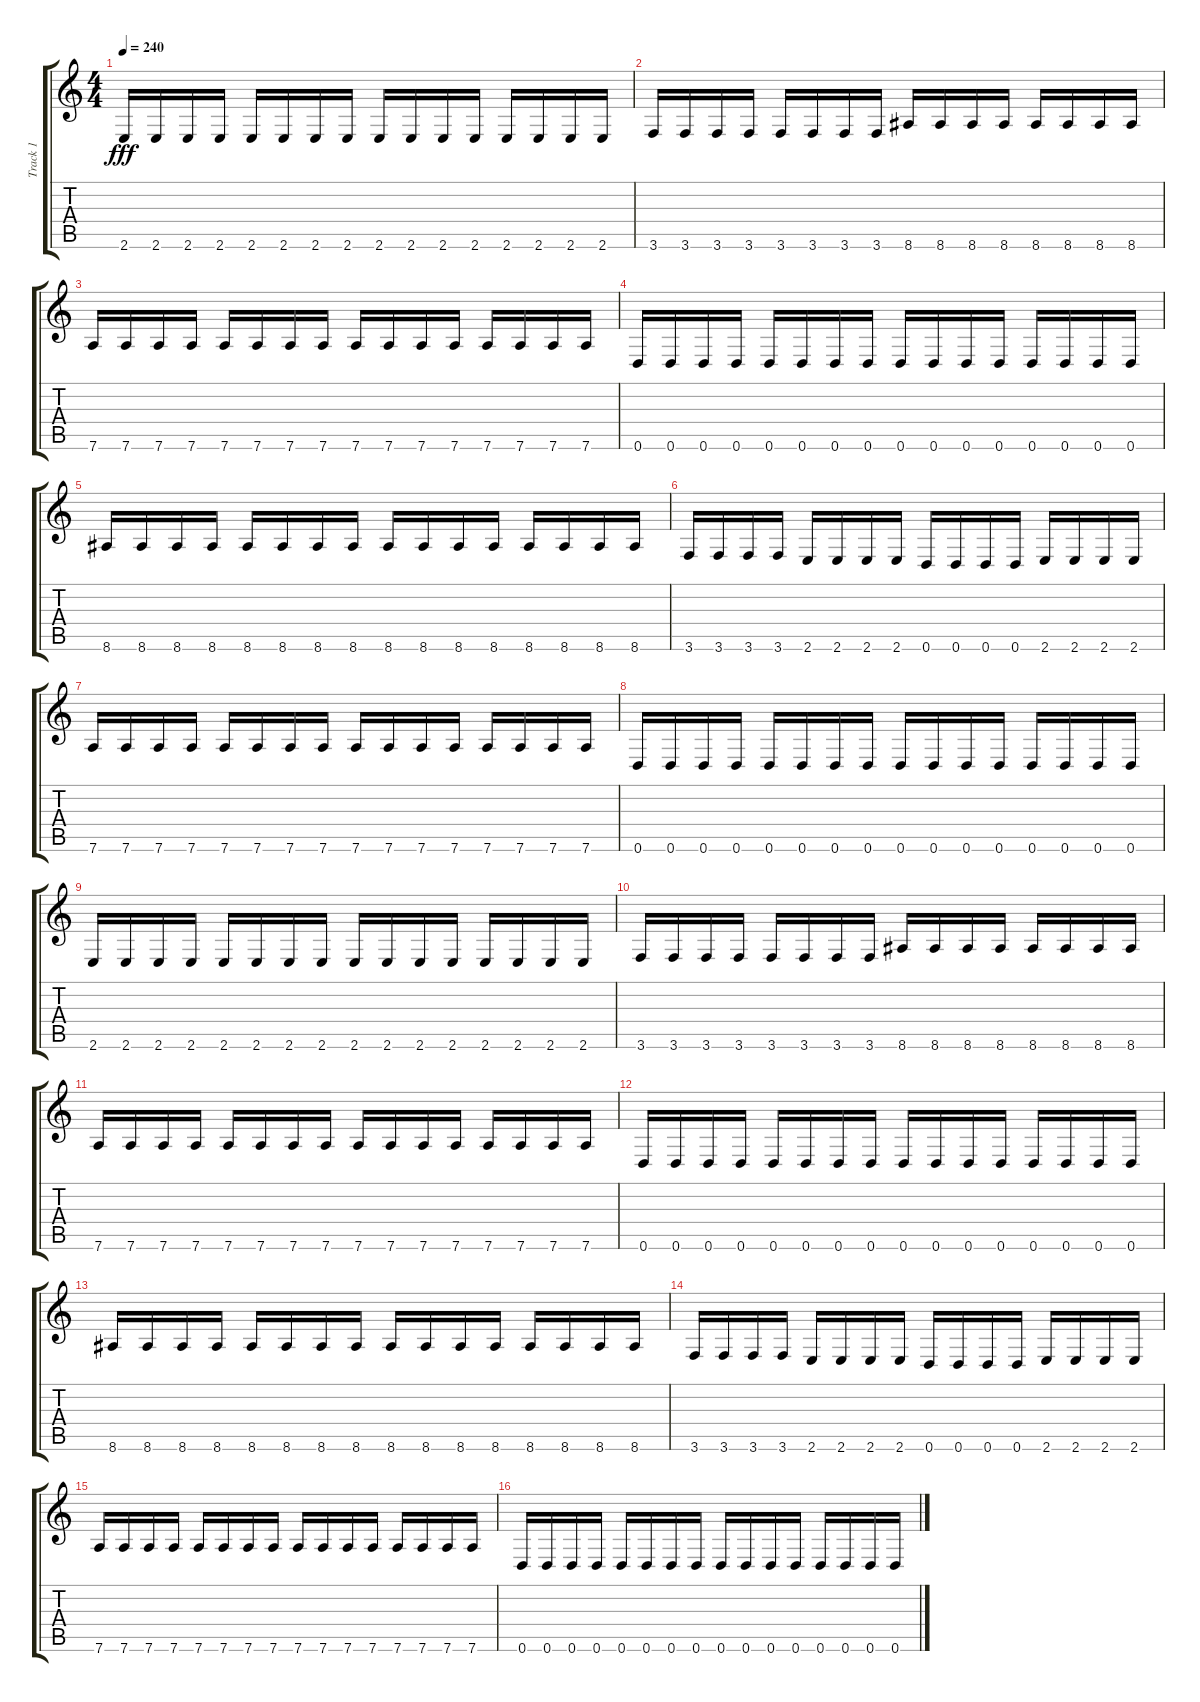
\track ("Track 1" "Track 1") {instrument distortionguitar}
\staff {score tabs}
\tuning (E4 B3 G3 D3 A2 D2) {hide}
\ts (4 4)
\tempo 240
\clef g2
\ks c
2.6.16{dy fff} 2.6.16 2.6.16 2.6.16 2.6.16 2.6.16 2.6.16 2.6.16 2.6.16 2.6.16 2.6.16 2.6.16 2.6.16 2.6.16 2.6.16 2.6.16 |
3.6.16 3.6.16 3.6.16 3.6.16 3.6.16 3.6.16 3.6.16 3.6.16 8.6.16 8.6.16 8.6.16 8.6.16 8.6.16 8.6.16 8.6.16 8.6.16 |
7.6.16 7.6.16 7.6.16 7.6.16 7.6.16 7.6.16 7.6.16 7.6.16 7.6.16 7.6.16 7.6.16 7.6.16 7.6.16 7.6.16 7.6.16 7.6.16 |
0.6.16 0.6.16 0.6.16 0.6.16 0.6.16 0.6.16 0.6.16 0.6.16 0.6.16 0.6.16 0.6.16 0.6.16 0.6.16 0.6.16 0.6.16 0.6.16 |
8.6.16 8.6.16 8.6.16 8.6.16 8.6.16 8.6.16 8.6.16 8.6.16 8.6.16 8.6.16 8.6.16 8.6.16 8.6.16 8.6.16 8.6.16 8.6.16 |
3.6.16 3.6.16 3.6.16 3.6.16 2.6.16 2.6.16 2.6.16 2.6.16 0.6.16 0.6.16 0.6.16 0.6.16 2.6.16 2.6.16 2.6.16 2.6.16 |
7.6.16 7.6.16 7.6.16 7.6.16 7.6.16 7.6.16 7.6.16 7.6.16 7.6.16 7.6.16 7.6.16 7.6.16 7.6.16 7.6.16 7.6.16 7.6.16 |
0.6.16 0.6.16 0.6.16 0.6.16 0.6.16 0.6.16 0.6.16 0.6.16 0.6.16 0.6.16 0.6.16 0.6.16 0.6.16 0.6.16 0.6.16 0.6.16 |
2.6.16 2.6.16 2.6.16 2.6.16 2.6.16 2.6.16 2.6.16 2.6.16 2.6.16 2.6.16 2.6.16 2.6.16 2.6.16 2.6.16 2.6.16 2.6.16 |
3.6.16 3.6.16 3.6.16 3.6.16 3.6.16 3.6.16 3.6.16 3.6.16 8.6.16 8.6.16 8.6.16 8.6.16 8.6.16 8.6.16 8.6.16 8.6.16 |
7.6.16 7.6.16 7.6.16 7.6.16 7.6.16 7.6.16 7.6.16 7.6.16 7.6.16 7.6.16 7.6.16 7.6.16 7.6.16 7.6.16 7.6.16 7.6.16 |
0.6.16 0.6.16 0.6.16 0.6.16 0.6.16 0.6.16 0.6.16 0.6.16 0.6.16 0.6.16 0.6.16 0.6.16 0.6.16 0.6.16 0.6.16 0.6.16 |
8.6.16 8.6.16 8.6.16 8.6.16 8.6.16 8.6.16 8.6.16 8.6.16 8.6.16 8.6.16 8.6.16 8.6.16 8.6.16 8.6.16 8.6.16 8.6.16 |
3.6.16 3.6.16 3.6.16 3.6.16 2.6.16 2.6.16 2.6.16 2.6.16 0.6.16 0.6.16 0.6.16 0.6.16 2.6.16 2.6.16 2.6.16 2.6.16 |
7.6.16 7.6.16 7.6.16 7.6.16 7.6.16 7.6.16 7.6.16 7.6.16 7.6.16 7.6.16 7.6.16 7.6.16 7.6.16 7.6.16 7.6.16 7.6.16 |
0.6.16 0.6.16 0.6.16 0.6.16 0.6.16 0.6.16 0.6.16 0.6.16 0.6.16 0.6.16 0.6.16 0.6.16 0.6.16 0.6.16 0.6.16 0.6.16
